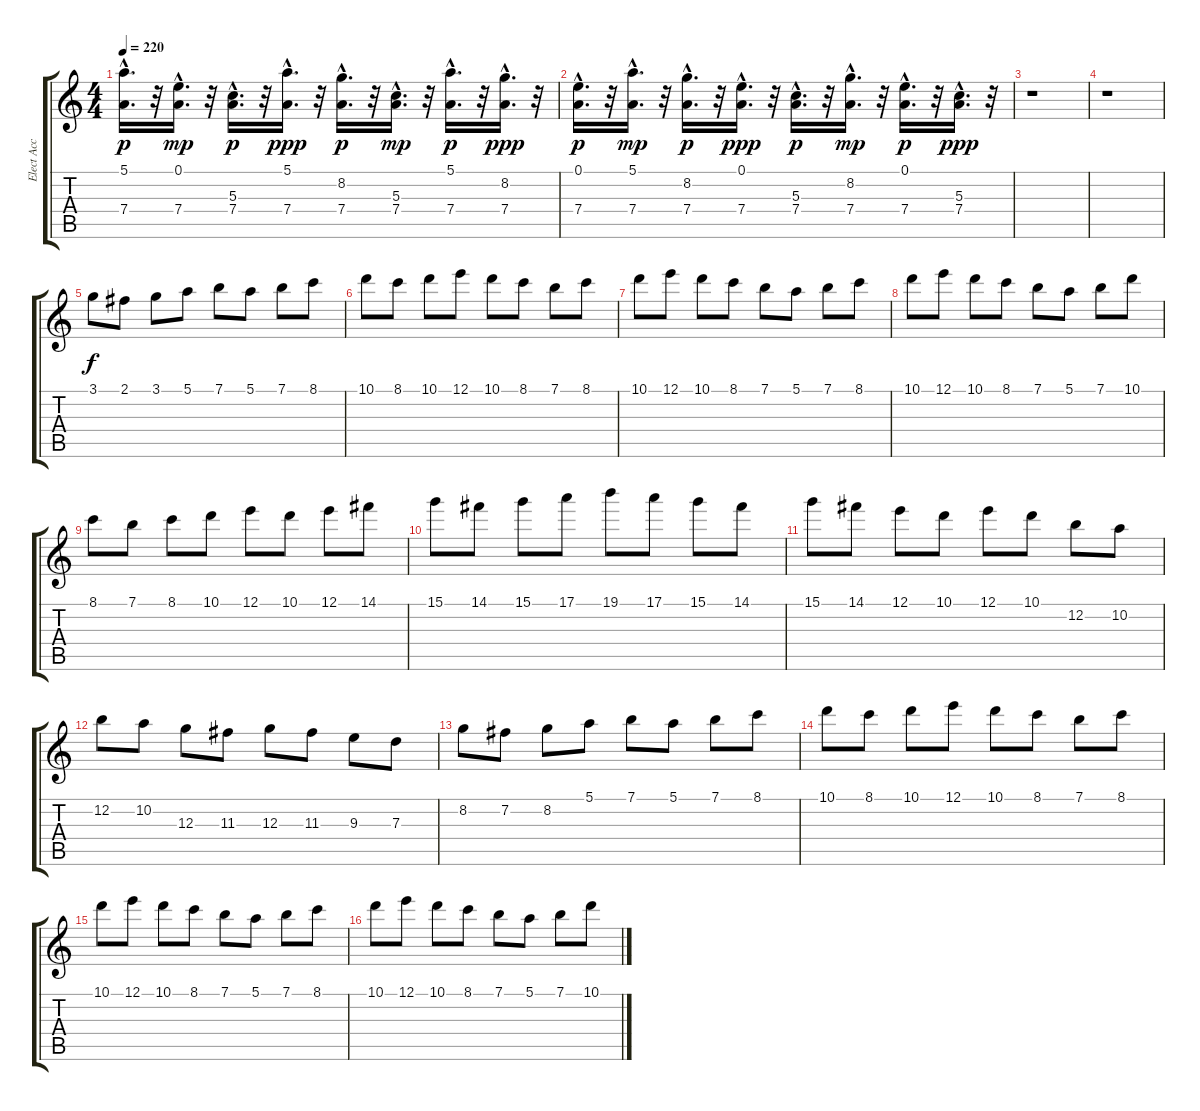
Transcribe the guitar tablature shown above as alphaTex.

\track ("Elect Acc 1" "Elect Acc ") {instrument synthbass1}
\staff {score tabs}
\tuning (E4 B3 G3 D3 A2 E2) {hide}
\ts (4 4)
\tempo 220
\clef g2
\ks c
(5.1{hac} 7.4{hac}).16{d dy p} r.32 (0.1{hac} 7.4{hac}).16{d dy mp} r.32 (5.3{hac} 7.4{hac}).16{d dy p} r.32 (5.1{hac} 7.4{hac}).16{d dy ppp} r.32 (8.2{hac} 7.4{hac}).16{d dy p} r.32 (5.3{hac} 7.4{hac}).16{d dy mp} r.32 (5.1{hac} 7.4{hac}).16{d dy p} r.32 (8.2{hac} 7.4{hac}).16{d dy ppp} r.32 |
(0.1{hac} 7.4{hac}).16{d dy p} r.32 (5.1{hac} 7.4{hac}).16{d dy mp} r.32 (8.2{hac} 7.4{hac}).16{d dy p} r.32 (0.1{hac} 7.4{hac}).16{d dy ppp} r.32 (5.3{hac} 7.4{hac}).16{d dy p} r.32 (8.2{hac} 7.4{hac}).16{d dy mp} r.32 (0.1{hac} 7.4{hac}).16{d dy p} r.32 (5.3{hac} 7.4{hac}).16{d dy ppp} r.32 |
r.1 |
r.1 |
3.1.8{dy f volume 9} 2.1.8 3.1.8 5.1.8 7.1.8 5.1.8 7.1.8 8.1.8 |
10.1.8 8.1.8 10.1.8 12.1.8 10.1.8 8.1.8 7.1.8 8.1.8 |
10.1.8 12.1.8 10.1.8 8.1.8 7.1.8 5.1.8 7.1.8 8.1.8 |
10.1.8 12.1.8 10.1.8 8.1.8 7.1.8 5.1.8 7.1.8 10.1.8 |
8.1.8 7.1.8 8.1.8 10.1.8 12.1.8 10.1.8 12.1.8 14.1.8 |
15.1.8 14.1.8 15.1.8 17.1.8 19.1.8 17.1.8 15.1.8 14.1.8 |
15.1.8 14.1.8 12.1.8 10.1.8 12.1.8 10.1.8 12.2.8 10.2.8 |
12.2.8 10.2.8 12.3.8 11.3.8 12.3.8 11.3.8 9.3.8 7.3.8 |
8.2.8 7.2.8 8.2.8 5.1.8 7.1.8 5.1.8 7.1.8 8.1.8 |
10.1.8 8.1.8 10.1.8 12.1.8 10.1.8 8.1.8 7.1.8 8.1.8 |
10.1.8 12.1.8 10.1.8 8.1.8 7.1.8 5.1.8 7.1.8 8.1.8 |
10.1.8 12.1.8 10.1.8 8.1.8 7.1.8 5.1.8 7.1.8 10.1.8
